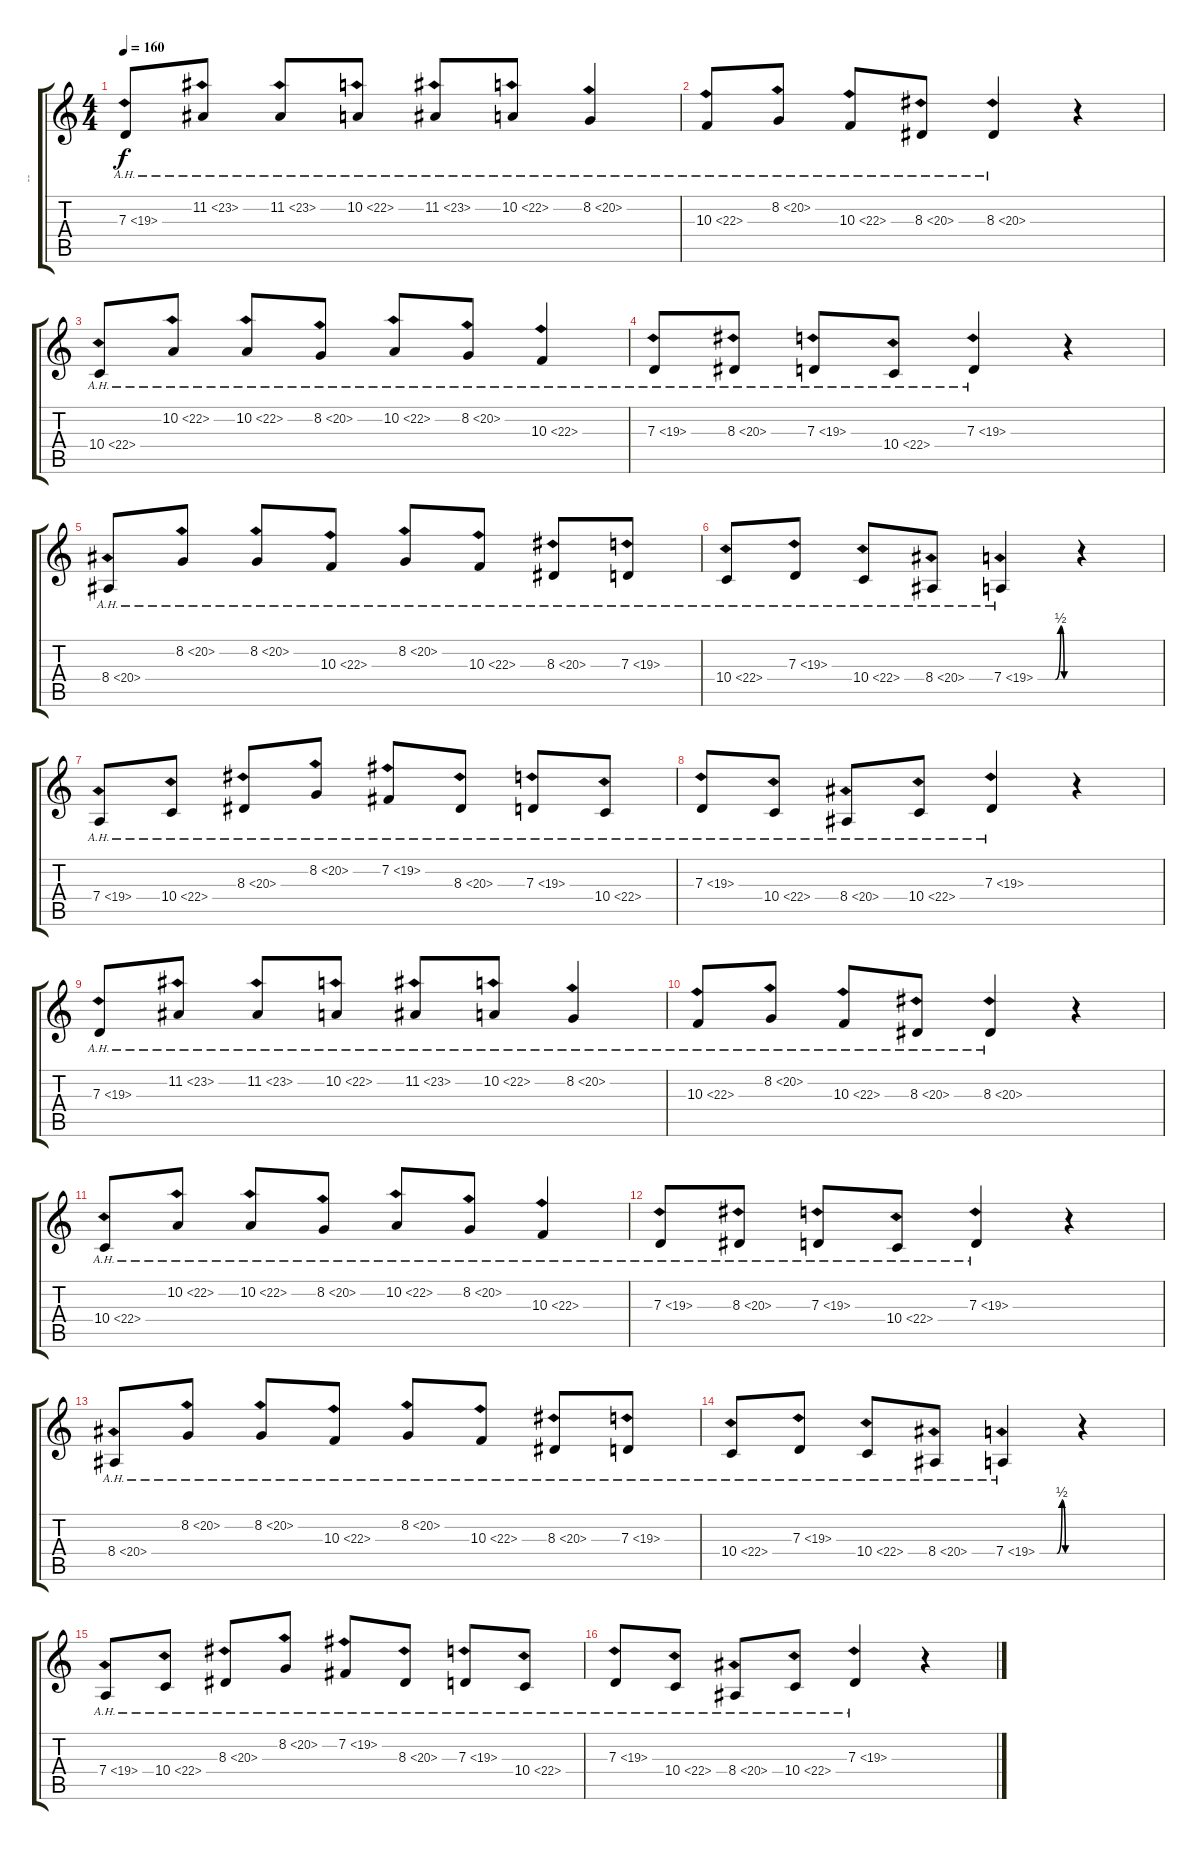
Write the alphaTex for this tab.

\track ("--" "--") {instrument sitar}
\staff {score tabs}
\tuning (E4 B3 G3 D3 A2 E2) {hide}
\ts (4 4)
\tempo 160
\clef g2
\ks c
7.3{ah 12}.8{dy f} 11.2{ah 12}.8 11.2{ah 12}.8 10.2{ah 12}.8 11.2{ah 12}.8 10.2{ah 12}.8 8.2{ah 12}.4 |
10.3{ah 12}.8 8.2{ah 12}.8 10.3{ah 12}.8 8.3{ah 12}.8 8.3{ah 12}.4 r.4 |
10.4{ah 12}.8 10.2{ah 12}.8 10.2{ah 12}.8 8.2{ah 12}.8 10.2{ah 12}.8 8.2{ah 12}.8 10.3{ah 12}.4 |
7.3{ah 12}.8 8.3{ah 12}.8 7.3{ah 12}.8 10.4{ah 12}.8 7.3{ah 12}.4 r.4 |
8.4{ah 12}.8 8.2{ah 12}.8 8.2{ah 12}.8 10.3{ah 12}.8 8.2{ah 12}.8 10.3{ah 12}.8 8.3{ah 12}.8 7.3{ah 12}.8 |
10.4{ah 12}.8 7.3{ah 12}.8 10.4{ah 12}.8 8.4{ah 12}.8 7.4{be (custom 0 0 15 0 30 0 39 2 45 0 60 0) ah 12}.4 r.4 |
7.4{ah 12}.8 10.4{ah 12}.8 8.3{ah 12}.8 8.2{ah 12}.8 7.2{ah 12}.8 8.3{ah 12}.8 7.3{ah 12}.8 10.4{ah 12}.8 |
7.3{ah 12}.8 10.4{ah 12}.8 8.4{ah 12}.8 10.4{ah 12}.8 7.3{ah 12}.4 r.4 |
7.3{ah 12}.8 11.2{ah 12}.8 11.2{ah 12}.8 10.2{ah 12}.8 11.2{ah 12}.8 10.2{ah 12}.8 8.2{ah 12}.4 |
10.3{ah 12}.8 8.2{ah 12}.8 10.3{ah 12}.8 8.3{ah 12}.8 8.3{ah 12}.4 r.4 |
10.4{ah 12}.8 10.2{ah 12}.8 10.2{ah 12}.8 8.2{ah 12}.8 10.2{ah 12}.8 8.2{ah 12}.8 10.3{ah 12}.4 |
7.3{ah 12}.8 8.3{ah 12}.8 7.3{ah 12}.8 10.4{ah 12}.8 7.3{ah 12}.4 r.4 |
8.4{ah 12}.8 8.2{ah 12}.8 8.2{ah 12}.8 10.3{ah 12}.8 8.2{ah 12}.8 10.3{ah 12}.8 8.3{ah 12}.8 7.3{ah 12}.8 |
10.4{ah 12}.8 7.3{ah 12}.8 10.4{ah 12}.8 8.4{ah 12}.8 7.4{be (custom 0 0 15 0 30 0 39 2 45 0 60 0) ah 12}.4 r.4 |
7.4{ah 12}.8 10.4{ah 12}.8 8.3{ah 12}.8 8.2{ah 12}.8 7.2{ah 12}.8 8.3{ah 12}.8 7.3{ah 12}.8 10.4{ah 12}.8 |
7.3{ah 12}.8 10.4{ah 12}.8 8.4{ah 12}.8 10.4{ah 12}.8 7.3{ah 12}.4 r.4
